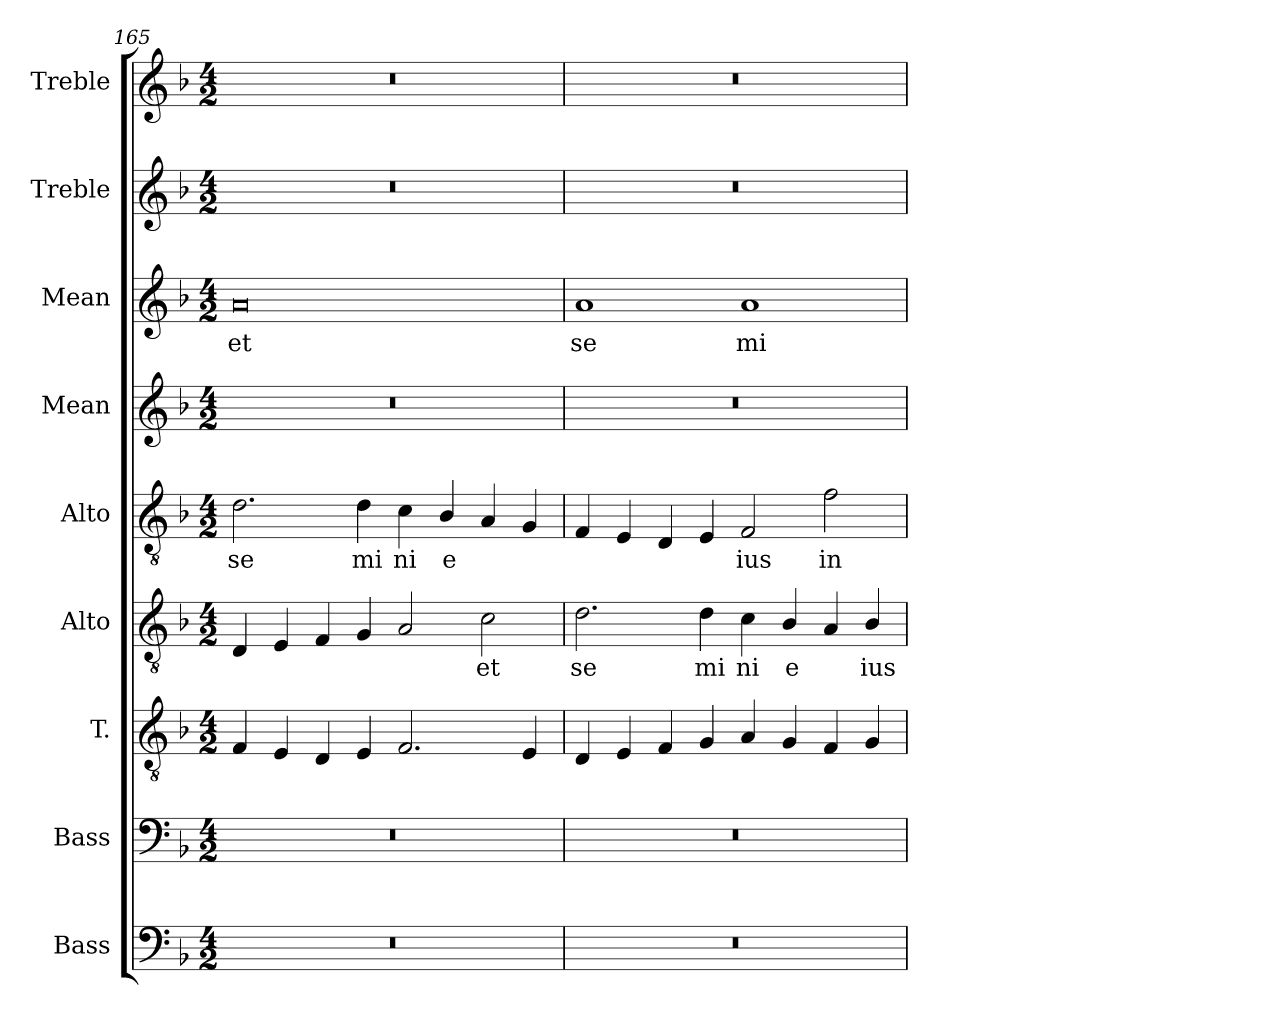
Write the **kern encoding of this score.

**kern	**kern	**kern	**kern	**text	**kern	**text	**kern	**kern	**text	**kern	**kern
*part9	*part8	*part7	*part6	*part6	*part5	*part5	*part4	*part3	*part3	*part2	*part1
*staff9	*staff8	*staff7	*staff6	*staff6	*staff5	*staff5	*staff4	*staff3	*staff3	*staff2	*staff1
*I"Bass	*I"Bass	*I"T.	*I"Alto	*	*I"Alto	*	*I"Mean	*I"Mean	*	*I"Treble	*I"Treble
*I'B.	*I'B.	*I'T.	*I'A2.	*	*I'A1.	*	*I'M.	*I'M.	*	*I'Tr.	*I'Tr.
*clefF4	*clefF4	*clefGv2	*clefGv2	*	*clefGv2	*	*clefG2	*clefG2	*	*clefG2	*clefG2
*	*	*ITrd7c12	*ITrd7c12	*	*ITrd7c12	*	*	*	*	*	*
*k[b-]	*k[b-]	*k[b-]	*k[b-]	*	*k[b-]	*	*k[b-]	*k[b-]	*	*k[b-]	*k[b-]
*F:	*F:	*F:	*F:	*	*F:	*	*F:	*F:	*	*F:	*F:
*M4/2	*M4/2	*M4/2	*M4/2	*	*M4/2	*	*M4/2	*M4/2	*	*M4/2	*M4/2
=165	=165	=165	=165	=165	=165	=165	=165	=165	=165	=165	=165
!LO:N:vis=1	!LO:N:vis=1	!	!	!	!	!	!	!	!	!	!
!	!	!	!	!	!	!LO:LY:b:color=#000000	!LO:N:vis=1	!	!	!	!
!	!	!	!	!	!	!	!	!	!LO:LY:b:color=#000000	!LO:N:vis=1	!LO:N:vis=1
0r	0r	4FFi/	4DDi/	.	2.Di\	se	0r	0ai	et	0r	0r
.	.	4EEi/	4EEi/	.	.	.	.	.	.	.	.
.	.	4DDi/	4FFi/	.	.	.	.	.	.	.	.
!	!	!	!	!	!	!LO:LY:b:color=#000000	!	!	!	!	!
.	.	4EEi/	4GGi/	.	4Di\	mi	.	.	.	.	.
!	!	!	!	!	!	!LO:LY:b:color=#000000	!	!	!	!	!
.	.	2.FFi/	2AAi/	.	4Ci\	ni	.	.	.	.	.
!	!	!	!	!	!	!LO:LY:b:color=#000000	!	!	!	!	!
.	.	.	.	.	4BB-i/	e	.	.	.	.	.
!	!	!	!	!LO:LY:b:color=#000000	!	!	!	!	!	!	!
.	.	.	2Ci\	et	4AAi/	.	.	.	.	.	.
.	.	4EEi/	.	.	4GGi/	.	.	.	.	.	.
=166	=166	=166	=166	=166	=166	=166	=166	=166	=166	=166	=166
!LO:N:vis=1	!LO:N:vis=1	!	!	!	!	!	!	!	!	!	!
!	!	!	!	!LO:LY:b:color=#000000	!	!	!LO:N:vis=1	!	!	!	!
!	!	!	!	!	!	!	!	!	!LO:LY:b:color=#000000	!LO:N:vis=1	!LO:N:vis=1
0r	0r	4DDi/	2.Di\	se	4FFi/	.	0r	1ai	se	0r	0r
.	.	4EEi/	.	.	4EEi/	.	.	.	.	.	.
.	.	4FFi/	.	.	4DDi/	.	.	.	.	.	.
!	!	!	!	!LO:LY:b:color=#000000	!	!	!	!	!	!	!
.	.	4GGi/	4Di\	mi	4EEi/	.	.	.	.	.	.
!	!	!	!	!LO:LY:b:color=#000000	!	!	!	!	!	!	!
!	!	!	!	!	!	!LO:LY:b:color=#000000	!	!	!	!	!
!	!	!	!	!	!	!	!	!	!LO:LY:b:color=#000000	!	!
.	.	4AAi/	4Ci\	ni	2FFi/	ius	.	1ai	mi	.	.
!	!	!	!	!LO:LY:b:color=#000000	!	!	!	!	!	!	!
.	.	4GGi/	4BB-i/	e	.	.	.	.	.	.	.
!	!	!	!	!	!	!LO:LY:b:color=#000000	!	!	!	!	!
.	.	4FFi/	4AAi/	.	2Fi\	in	.	.	.	.	.
!	!	!	!	!LO:LY:b:color=#000000	!	!	!	!	!	!	!
.	.	4GGi/	4BB-i/	ius	.	.	.	.	.	.	.
=	=	=	=	=	=	=	=	=	=	=	=
*-	*-	*-	*-	*-	*-	*-	*-	*-	*-	*-	*-
